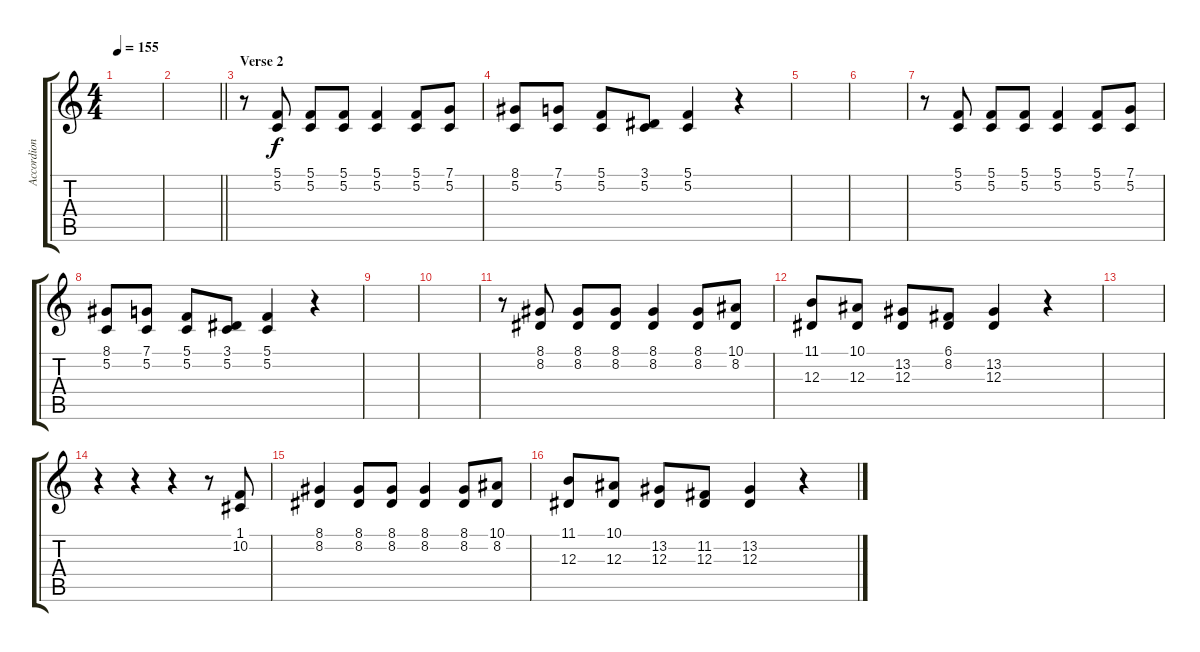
\track ("Accordion" "Accordion") {instrument accordion}
\staff {score tabs}
\tuning (C4 G3 Eb3 Bb2 F2 C2) {hide}
\ts (4 4)
\tempo 155
\clef g2
\ks c
|
\barLineRight lightlight
|
\section ("" "Verse 2")
r.8 (5.1 5.2).8 (5.1 5.2).8 (5.1 5.2).8 (5.1 5.2).4 (5.1 5.2).8 (7.1 5.2).8 |
(8.1 5.2).8 (7.1 5.2).8 (5.1 5.2).8 (3.1 5.2).8 (5.1 5.2).4 r.4 |
|
|
r.8 (5.1 5.2).8 (5.1 5.2).8 (5.1 5.2).8 (5.1 5.2).4 (5.1 5.2).8 (7.1 5.2).8 |
(8.1 5.2).8 (7.1 5.2).8 (5.1 5.2).8 (3.1 5.2).8 (5.1 5.2).4 r.4 |
|
|
r.8 (8.1 8.2).8 (8.1 8.2).8 (8.1 8.2).8 (8.1 8.2).4 (8.1 8.2).8 (10.1 8.2).8 |
(11.1 12.3).8 (10.1 12.3).8 (13.2 12.3).8 (6.1 8.2).8 (13.2 12.3).4 r.4 |
|
r.4 r.4 r.4 r.8 (1.1 10.2).8 |
(8.1 8.2).4 (8.1 8.2).8 (8.1 8.2).8 (8.1 8.2).4 (8.1 8.2).8 (10.1 8.2).8 |
(11.1 12.3).8 (10.1 12.3).8 (13.2 12.3).8 (11.2 12.3).8 (13.2 12.3).4 r.4
